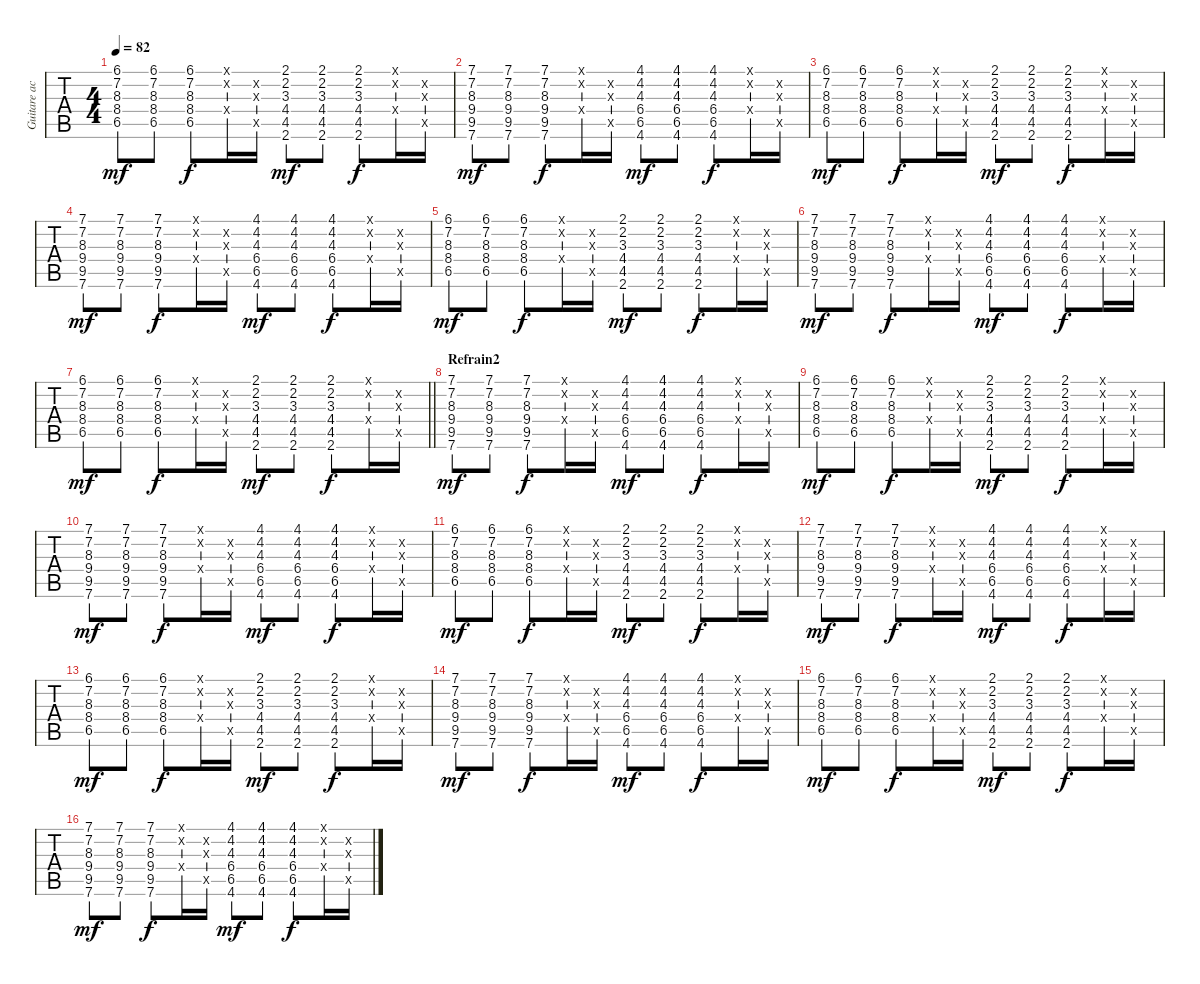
\track ("Guitare accoustique" "Guitare ac") {instrument acousticguitarsteel}
\staff {tabs}
\tuning (E4 B3 G3 D3 A2 E2) {hide}
\ts (4 4)
\tempo 82
\clef g2
\ks c
(6.1 7.2 8.3 8.4 6.5).8{dy mf} (6.1 7.2 8.3 8.4 6.5).8 (6.1 7.2 8.3 8.4 6.5).8{dy f} (0.1{x} 0.2{x} 0.4{x}).16 (0.2{x} 0.3{x} 0.5{x}).16 (2.1 2.2 3.3 4.4 4.5 2.6).8{dy mf} (2.1 2.2 3.3 4.4 4.5 2.6).8 (2.1 2.2 3.3 4.4 4.5 2.6).8{dy f} (0.1{x} 0.2{x} 0.4{x}).16 (0.2{x} 0.3{x} 0.5{x}).16 |
(7.1 7.2 8.3 9.4 9.5 7.6).8{dy mf} (7.1 7.2 8.3 9.4 9.5 7.6).8 (7.1 7.2 8.3 9.4 9.5 7.6).8{dy f} (0.1{x} 0.2{x} 0.4{x}).16 (0.2{x} 0.3{x} 0.5{x}).16 (4.1 4.2 4.3 6.4 6.5 4.6).8{dy mf} (4.1 4.2 4.3 6.4 6.5 4.6).8 (4.1 4.2 4.3 6.4 6.5 4.6).8{dy f} (0.1{x} 0.2{x} 0.4{x}).16 (0.2{x} 0.3{x} 0.5{x}).16 |
(6.1 7.2 8.3 8.4 6.5).8{dy mf} (6.1 7.2 8.3 8.4 6.5).8 (6.1 7.2 8.3 8.4 6.5).8{dy f} (0.1{x} 0.2{x} 0.4{x}).16 (0.2{x} 0.3{x} 0.5{x}).16 (2.1 2.2 3.3 4.4 4.5 2.6).8{dy mf} (2.1 2.2 3.3 4.4 4.5 2.6).8 (2.1 2.2 3.3 4.4 4.5 2.6).8{dy f} (0.1{x} 0.2{x} 0.4{x}).16 (0.2{x} 0.3{x} 0.5{x}).16 |
(7.1 7.2 8.3 9.4 9.5 7.6).8{dy mf} (7.1 7.2 8.3 9.4 9.5 7.6).8 (7.1 7.2 8.3 9.4 9.5 7.6).8{dy f} (0.1{x} 0.2{x} 0.4{x}).16 (0.2{x} 0.3{x} 0.5{x}).16 (4.1 4.2 4.3 6.4 6.5 4.6).8{dy mf} (4.1 4.2 4.3 6.4 6.5 4.6).8 (4.1 4.2 4.3 6.4 6.5 4.6).8{dy f} (0.1{x} 0.2{x} 0.4{x}).16 (0.2{x} 0.3{x} 0.5{x}).16 |
(6.1 7.2 8.3 8.4 6.5).8{dy mf} (6.1 7.2 8.3 8.4 6.5).8 (6.1 7.2 8.3 8.4 6.5).8{dy f} (0.1{x} 0.2{x} 0.4{x}).16 (0.2{x} 0.3{x} 0.5{x}).16 (2.1 2.2 3.3 4.4 4.5 2.6).8{dy mf} (2.1 2.2 3.3 4.4 4.5 2.6).8 (2.1 2.2 3.3 4.4 4.5 2.6).8{dy f} (0.1{x} 0.2{x} 0.4{x}).16 (0.2{x} 0.3{x} 0.5{x}).16 |
(7.1 7.2 8.3 9.4 9.5 7.6).8{dy mf} (7.1 7.2 8.3 9.4 9.5 7.6).8 (7.1 7.2 8.3 9.4 9.5 7.6).8{dy f} (0.1{x} 0.2{x} 0.4{x}).16 (0.2{x} 0.3{x} 0.5{x}).16 (4.1 4.2 4.3 6.4 6.5 4.6).8{dy mf} (4.1 4.2 4.3 6.4 6.5 4.6).8 (4.1 4.2 4.3 6.4 6.5 4.6).8{dy f} (0.1{x} 0.2{x} 0.4{x}).16 (0.2{x} 0.3{x} 0.5{x}).16 |
\barLineRight lightlight
(6.1 7.2 8.3 8.4 6.5).8{dy mf} (6.1 7.2 8.3 8.4 6.5).8 (6.1 7.2 8.3 8.4 6.5).8{dy f} (0.1{x} 0.2{x} 0.4{x}).16 (0.2{x} 0.3{x} 0.5{x}).16 (2.1 2.2 3.3 4.4 4.5 2.6).8{dy mf} (2.1 2.2 3.3 4.4 4.5 2.6).8 (2.1 2.2 3.3 4.4 4.5 2.6).8{dy f} (0.1{x} 0.2{x} 0.4{x}).16 (0.2{x} 0.3{x} 0.5{x}).16 |
\section ("" "Refrain2")
(7.1 7.2 8.3 9.4 9.5 7.6).8{dy mf} (7.1 7.2 8.3 9.4 9.5 7.6).8 (7.1 7.2 8.3 9.4 9.5 7.6).8{dy f} (0.1{x} 0.2{x} 0.4{x}).16 (0.2{x} 0.3{x} 0.5{x}).16 (4.1 4.2 4.3 6.4 6.5 4.6).8{dy mf} (4.1 4.2 4.3 6.4 6.5 4.6).8 (4.1 4.2 4.3 6.4 6.5 4.6).8{dy f} (0.1{x} 0.2{x} 0.4{x}).16 (0.2{x} 0.3{x} 0.5{x}).16 |
(6.1 7.2 8.3 8.4 6.5).8{dy mf} (6.1 7.2 8.3 8.4 6.5).8 (6.1 7.2 8.3 8.4 6.5).8{dy f} (0.1{x} 0.2{x} 0.4{x}).16 (0.2{x} 0.3{x} 0.5{x}).16 (2.1 2.2 3.3 4.4 4.5 2.6).8{dy mf} (2.1 2.2 3.3 4.4 4.5 2.6).8 (2.1 2.2 3.3 4.4 4.5 2.6).8{dy f} (0.1{x} 0.2{x} 0.4{x}).16 (0.2{x} 0.3{x} 0.5{x}).16 |
(7.1 7.2 8.3 9.4 9.5 7.6).8{dy mf} (7.1 7.2 8.3 9.4 9.5 7.6).8 (7.1 7.2 8.3 9.4 9.5 7.6).8{dy f} (0.1{x} 0.2{x} 0.4{x}).16 (0.2{x} 0.3{x} 0.5{x}).16 (4.1 4.2 4.3 6.4 6.5 4.6).8{dy mf} (4.1 4.2 4.3 6.4 6.5 4.6).8 (4.1 4.2 4.3 6.4 6.5 4.6).8{dy f} (0.1{x} 0.2{x} 0.4{x}).16 (0.2{x} 0.3{x} 0.5{x}).16 |
(6.1 7.2 8.3 8.4 6.5).8{dy mf} (6.1 7.2 8.3 8.4 6.5).8 (6.1 7.2 8.3 8.4 6.5).8{dy f} (0.1{x} 0.2{x} 0.4{x}).16 (0.2{x} 0.3{x} 0.5{x}).16 (2.1 2.2 3.3 4.4 4.5 2.6).8{dy mf} (2.1 2.2 3.3 4.4 4.5 2.6).8 (2.1 2.2 3.3 4.4 4.5 2.6).8{dy f} (0.1{x} 0.2{x} 0.4{x}).16 (0.2{x} 0.3{x} 0.5{x}).16 |
(7.1 7.2 8.3 9.4 9.5 7.6).8{dy mf} (7.1 7.2 8.3 9.4 9.5 7.6).8 (7.1 7.2 8.3 9.4 9.5 7.6).8{dy f} (0.1{x} 0.2{x} 0.4{x}).16 (0.2{x} 0.3{x} 0.5{x}).16 (4.1 4.2 4.3 6.4 6.5 4.6).8{dy mf} (4.1 4.2 4.3 6.4 6.5 4.6).8 (4.1 4.2 4.3 6.4 6.5 4.6).8{dy f} (0.1{x} 0.2{x} 0.4{x}).16 (0.2{x} 0.3{x} 0.5{x}).16 |
(6.1 7.2 8.3 8.4 6.5).8{dy mf} (6.1 7.2 8.3 8.4 6.5).8 (6.1 7.2 8.3 8.4 6.5).8{dy f} (0.1{x} 0.2{x} 0.4{x}).16 (0.2{x} 0.3{x} 0.5{x}).16 (2.1 2.2 3.3 4.4 4.5 2.6).8{dy mf} (2.1 2.2 3.3 4.4 4.5 2.6).8 (2.1 2.2 3.3 4.4 4.5 2.6).8{dy f} (0.1{x} 0.2{x} 0.4{x}).16 (0.2{x} 0.3{x} 0.5{x}).16 |
(7.1 7.2 8.3 9.4 9.5 7.6).8{dy mf} (7.1 7.2 8.3 9.4 9.5 7.6).8 (7.1 7.2 8.3 9.4 9.5 7.6).8{dy f} (0.1{x} 0.2{x} 0.4{x}).16 (0.2{x} 0.3{x} 0.5{x}).16 (4.1 4.2 4.3 6.4 6.5 4.6).8{dy mf} (4.1 4.2 4.3 6.4 6.5 4.6).8 (4.1 4.2 4.3 6.4 6.5 4.6).8{dy f} (0.1{x} 0.2{x} 0.4{x}).16 (0.2{x} 0.3{x} 0.5{x}).16 |
(6.1 7.2 8.3 8.4 6.5).8{dy mf} (6.1 7.2 8.3 8.4 6.5).8 (6.1 7.2 8.3 8.4 6.5).8{dy f} (0.1{x} 0.2{x} 0.4{x}).16 (0.2{x} 0.3{x} 0.5{x}).16 (2.1 2.2 3.3 4.4 4.5 2.6).8{dy mf} (2.1 2.2 3.3 4.4 4.5 2.6).8 (2.1 2.2 3.3 4.4 4.5 2.6).8{dy f} (0.1{x} 0.2{x} 0.4{x}).16 (0.2{x} 0.3{x} 0.5{x}).16 |
(7.1 7.2 8.3 9.4 9.5 7.6).8{dy mf} (7.1 7.2 8.3 9.4 9.5 7.6).8 (7.1 7.2 8.3 9.4 9.5 7.6).8{dy f} (0.1{x} 0.2{x} 0.4{x}).16 (0.2{x} 0.3{x} 0.5{x}).16 (4.1 4.2 4.3 6.4 6.5 4.6).8{dy mf} (4.1 4.2 4.3 6.4 6.5 4.6).8 (4.1 4.2 4.3 6.4 6.5 4.6).8{dy f} (0.1{x} 0.2{x} 0.4{x}).16 (0.2{x} 0.3{x} 0.5{x}).16
